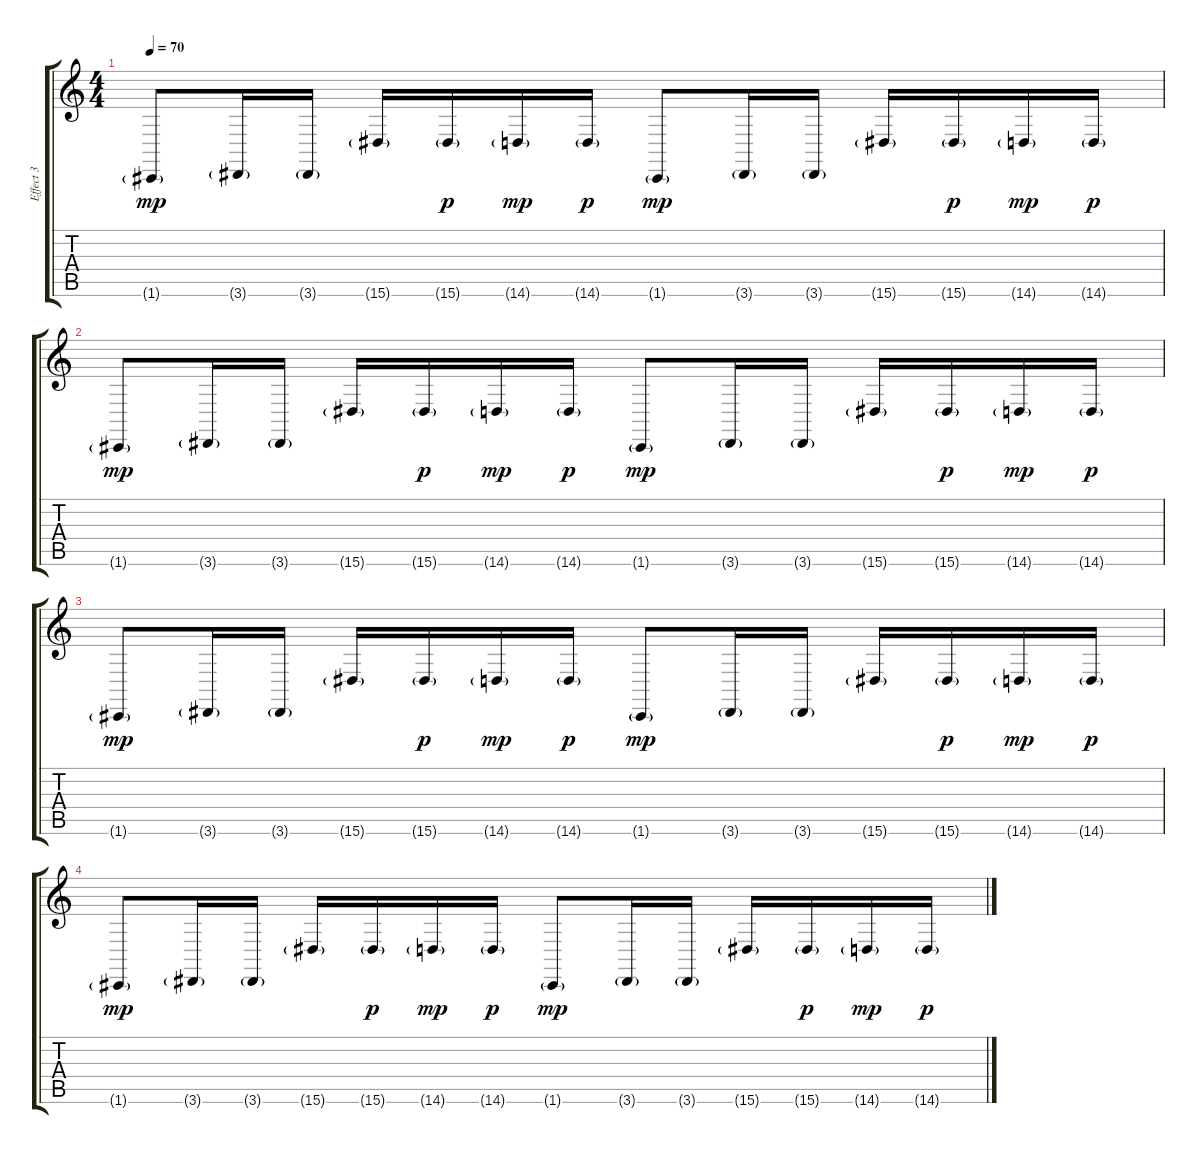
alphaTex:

\track ("Effect 3" "Effect 3") {instrument gunshot}
\staff {score tabs}
\tuning (E4 C4 G3 C3 G2 C2) {hide}
\ts (4 4)
\tempo 70
\clef g2
\ks c
1.6{g}.8{dy mp} 3.6{g}.16 3.6{g}.16 15.6{g}.16 15.6{g}.16{dy p} 14.6{g}.16{dy mp} 14.6{g}.16{dy p} 1.6{g}.8{dy mp} 3.6{g}.16 3.6{g}.16 15.6{g}.16 15.6{g}.16{dy p} 14.6{g}.16{dy mp} 14.6{g}.16{dy p} |
1.6{g}.8{dy mp} 3.6{g}.16 3.6{g}.16 15.6{g}.16 15.6{g}.16{dy p} 14.6{g}.16{dy mp} 14.6{g}.16{dy p} 1.6{g}.8{dy mp} 3.6{g}.16 3.6{g}.16 15.6{g}.16 15.6{g}.16{dy p} 14.6{g}.16{dy mp} 14.6{g}.16{dy p} |
1.6{g}.8{dy mp} 3.6{g}.16 3.6{g}.16 15.6{g}.16 15.6{g}.16{dy p} 14.6{g}.16{dy mp} 14.6{g}.16{dy p} 1.6{g}.8{dy mp} 3.6{g}.16 3.6{g}.16 15.6{g}.16 15.6{g}.16{dy p} 14.6{g}.16{dy mp} 14.6{g}.16{dy p} |
1.6{g}.8{dy mp} 3.6{g}.16 3.6{g}.16 15.6{g}.16 15.6{g}.16{dy p} 14.6{g}.16{dy mp} 14.6{g}.16{dy p} 1.6{g}.8{dy mp} 3.6{g}.16 3.6{g}.16 15.6{g}.16 15.6{g}.16{dy p} 14.6{g}.16{dy mp} 14.6{g}.16{dy p}
